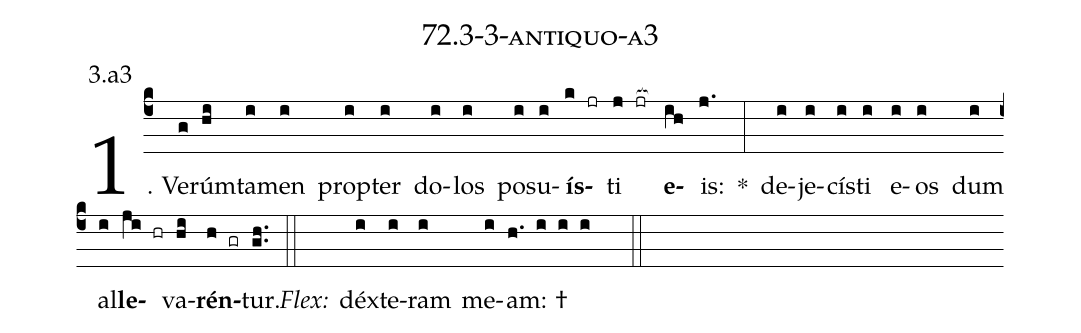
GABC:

name: 72.3-3-antiquo-a3;
annotation: 3.a3;
%%
(c4)1. Ve(g)rúm(hi)ta(i)men(i) prop(i)ter(i) do(i)los(i) po(i)su(i)<b>ís</b>(k jr)ti(j jr[ocb:1{]) <b>e</b>(ih[ocb:0}])is:(j.) *(:) de(i)je(i)cís(i)ti(i) e(i)os(i) dum(i) al(i)<b>le</b>(ji hr)va(hi)<b>rén</b>(h gr)tur.(gh..) (::)
<i>Flex:</i>()  déx(i)te(i)ram(i) me(i)am: †(h. i i i  ::)

%E(i) u(i) o(ji) u(hi) a(h) e.(gh..) (::)
